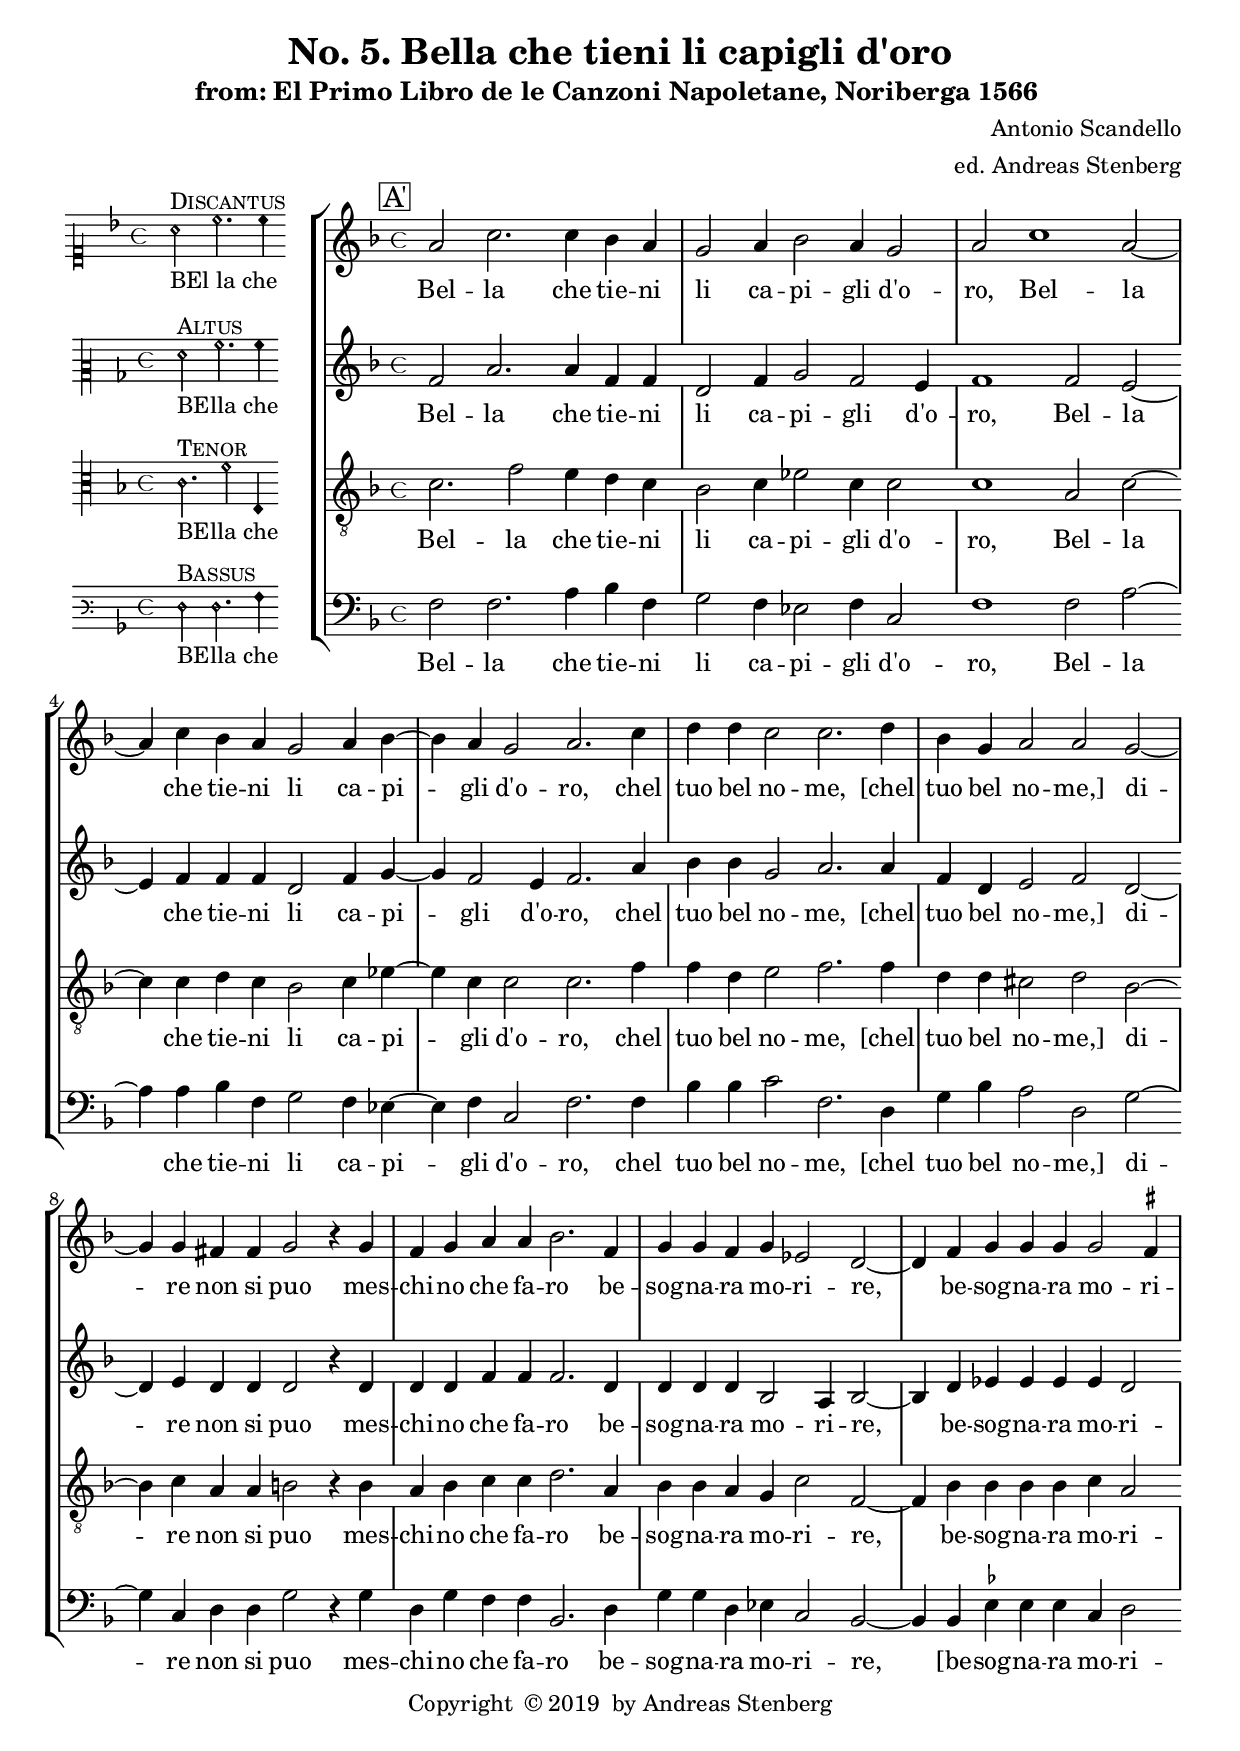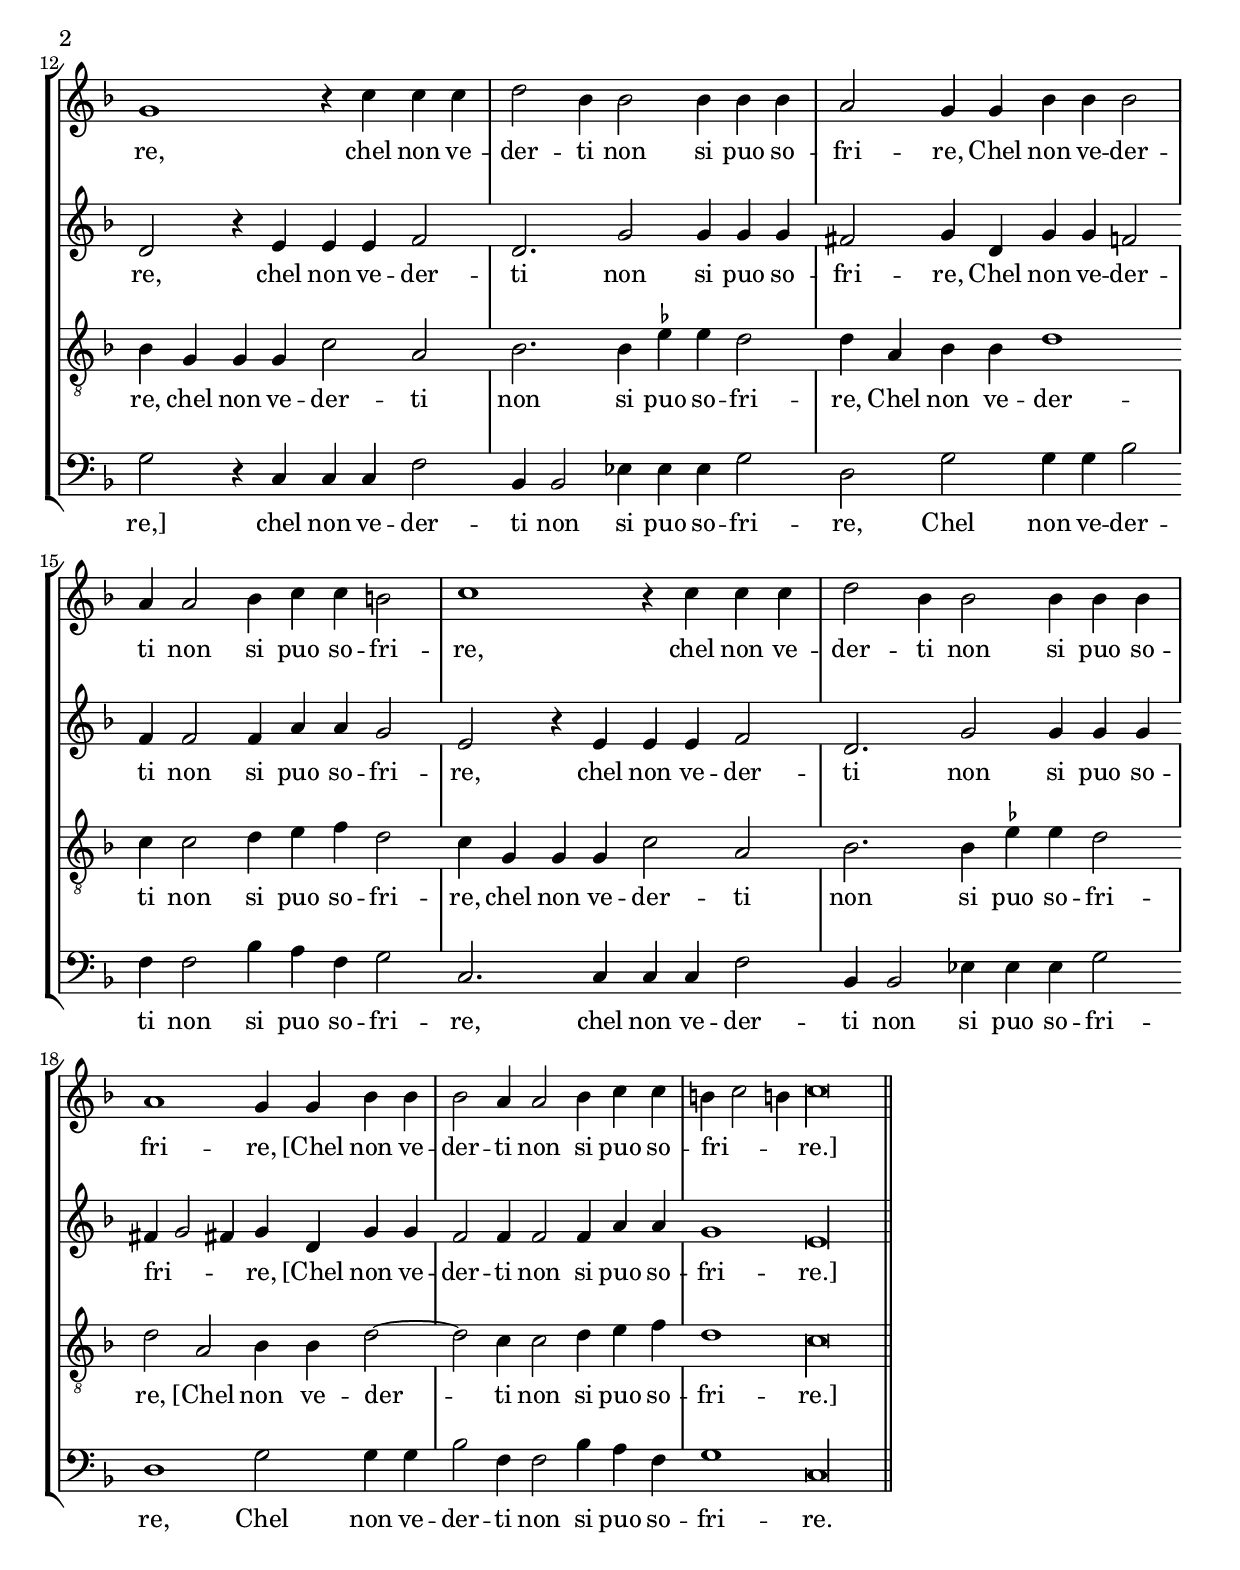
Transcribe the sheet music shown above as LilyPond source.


%%%%%%%%%%%%%%%%%%%%%%%%%%%%%%%%%%%%%%%%%%%%%%%%%%%%%%%%%%%%%%%%%%%
% This is a template based on the usual four part choir templater %
% where the voices have common lyrics at the the start but split  %
% to separate lyrics after a while.				  %
% This template is modyfied by AS from the one in the lilypond    %
% documentation.						  %
% This template is to be used for instance for fairly simple      %
% settings where the stanzas are set homophonicaly but twhere the %
% Chorus contains polyphony that require separate underlay for    %
% the different voices.						  %
%%%%%%%%%%%%%%%%%%%%%%%%%%%%%%%%%%%%%%%%%%%%%%%%%%%%%%%%%%%%%%%%%%%
\version "2.18.0"
\include "deutsch.ly"
ficta = \once \set suggestAccidentals =##t
\header {
   title = \markup {
    \center-column {
      "No. 5. Bella che tieni li capigli d'oro"
%      "Wann er zu nacht"
%      \vspace #0.5
    }
  }
  subtitle = "from: El Primo Libro de le Canzoni Napoletane, Noriberga 1566 "
  composer = "Antonio Scandello"
  arranger = "ed. Andreas Stenberg"
  poet = ""
  meter =""
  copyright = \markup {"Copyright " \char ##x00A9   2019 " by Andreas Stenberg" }
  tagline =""
}
global = {
  \key f \major
}
%% PDF p.14
sopMusic = \relative c'' {

  \set Score.tempoHideNote = ##t
  \tempo 2 = 86
  \override Staff.TimeSignature.style = #'mensural
  \time 4/4
  \set Timing.measureLength = #(ly:make-moment 4/2)
%  \override Staff.BarLine.transparent = ##t
 \mark \markup { \box A' }
 a2 c2. c4 b4 a4
 g2 a4 b2 a4 g2
 a2 c1 a2~
 a4 c4 b4 a4 g2 a4 b4~
 b4 a4 g2 a2. c4				%% end of first line in orig.
 d4 d4 c2 c2. d4
 b4 g4 a2 a2 g2~
 g4 g4 fis4 fis4 g2 r4 g4
 f4 g4 a4 a4 b2. f4
 g4 g4 f4 g4 es2 d2~
 d4 f4 g4 g4 					%% end of second line
 g4 g2 \ficta fis4
 g1 r4 c4 c4 c4
 d2 b4 b2 b4 b4 b4
 a2 g4 g4 b4 b4 b2
 a4 a2 b4 c4 c4 h2
 c1 r4 c4 c4 c4					%% end of third line
 d2 b4 b2 b4 b4 b4
 a1 g4 g4 b4 b4
 b2 a4 a2 b4 c4 c4
 h4( c2 h!4) \cadenzaOn c\longa
 \revert Staff.BarLine.transparent
  \bar "||"
}
sopWords = \lyricmode {
  Bel -- la che tie -- ni li ca -- pi -- gli d'o -- ro,
  Bel -- la che tie -- ni li ca -- pi -- gli d'o -- ro,
  chel tuo bel no -- me,
  [chel tuo bel no -- me,] di -- re non si puo
  mes -- chi -- no che fa -- ro be -- sog -- na -- ra mo -- ri -- re,
  be -- sog -- na -- ra mo -- ri -- re,
  chel non ve -- der -- ti
  non si puo so -- fri -- re,
  Chel non ve -- der -- ti
  non si puo so -- fri -- re,
  chel non ve -- der -- ti
  non si puo so -- fri -- re,
  [Chel non ve -- der -- ti
  non si puo so -- fri -- re.]
}
%% PDF p.52
altoMusic = \relative c' {
  \override Staff.BarLine.transparent = ##t
  \override Staff.TimeSignature.style = #'mensural
  f2 a2. a4 f4 f4
  d2 f4 g2 f2 e4
  f1 f2 e2~
  e4 f4 f4 f4 d2 f4 g4~
  g4 f2 e4 f2. a4
  b4 b4 g2				%% end of first line in orig
  a2. a4
  f4 d4 e2 f2 d2~
  d4 e4 d4 d4 d2 r4 d4
  d4 d4 f4 f4 f2. d4
  d4 d4 d4 b2 a4 b2~
  b4 d4 es4 es4 es4 es4 d2		%% end of second line
  d2 r4 e4 e4 e4 f2
  d2. g2 g4 g4 g4
  fis2 g4 d4 g4 g4 f2
  f4 f2 f4 a4 a4 g2
  e2 r4 e4 e4 e4 f2			%% end of third line
  d2. g2 g4 g4 g4
  fis4( g2 fis!4) g4 d4 g4 g4
  f2 f4 f2 f4 a4 a4
  g1 \cadenzaOn e\longa
  \revert Staff.BarLine.transparent
}
altoWords = \lyricmode {
  Bel -- la che tie -- ni li ca -- pi -- gli d'o -- ro,
  Bel -- la che tie -- ni li ca -- pi -- gli d'o -- ro,
  chel tuo bel no -- me,
  [chel tuo bel no -- me,] di -- re non si puo
  mes -- chi -- no che fa -- ro be -- sog -- na -- ra mo -- ri -- re,
  be -- sog -- na -- ra mo -- ri -- re,
  chel non ve -- der -- ti
  non si puo so -- fri -- re,
  Chel non ve -- der -- ti
  non si puo so -- fri -- re,
  chel non ve -- der -- ti
  non si puo so -- fri -- re,
  [Chel non ve -- der -- ti
  non si puo so -- fri -- re.]
}
%% PDF p. 90
tenorMusic = \relative c' {
  \clef "G_8"
  \override Staff.BarLine.transparent = ##t
  \override Staff.TimeSignature.style = #'mensural
  c2. f2 e4 d4 c4
  b2 c4 es2 c4 c2
  c1 a2 c2~
  c4 c4 d4 c4 b2 c4 es4~
  es4 c4 c2 c2. f4			%% end of first line in orig.
  f4 d4 e2 f2. f4
  d4 d4 cis2 d2 b2~
  b4 c4 a4 a4 h2 r4 h4
  a4 b4 c4 c4 d2. a4
  b4 b4 a4 g4 c2 f,2~
  f4 b4 b4 b4				%% end of second line
  b4 c4 a2
  b4 g4 g4 g4 c2 a2
  b2. b4 \ficta es4 es4 d2
  d4 a4 b4 b4 d1
  c4 c2 d4 e4 f4 d2
  c4 g4 g4 g4 c2 a2			%% end of third line
  b2. b4 \ficta es4 es4 d2
  d2 a2 b4 b4 d2~
  d2 c4 c2 d4 e4 f4
  d1 \cadenzaOn c\longa
  \revert Staff.BarLine.transparent
}
tenorWords = \lyricmode {
  Bel -- la che tie -- ni li ca -- pi -- gli d'o -- ro,
  Bel -- la che tie -- ni li ca -- pi -- gli d'o -- ro,
  chel tuo bel no -- me,
  [chel tuo bel no -- me,] di -- re non si puo
  mes -- chi -- no che fa -- ro be -- sog -- na -- ra mo -- ri -- re,
  be -- sog -- na -- ra mo -- ri -- re,
  chel non ve -- der -- ti
  non si puo so -- fri -- re,
  Chel non ve -- der -- ti
  non si puo so -- fri -- re,
  chel non ve -- der -- ti
  non si puo so -- fri -- re,
  [Chel non ve -- der -- ti
  non si puo so -- fri -- re.]
}
%% PDF p. 128
bassMusic = \relative c {
  \override Staff.BarLine.transparent = ##t
  \override Staff.TimeSignature.style = #'mensural
  f2 f2. a4 b4 f4
  g2 f4 es2 f4 c2
  f1 f2 a2~
  a4 a4 b4 f4 g2 f4 es4~
  es4 f4 c2 f2. f4			%% end of first line in orig.
  b4 b4 c2 f,2. d4
  g4 b4 a2 d,2 g2~
  g4 c,4 d4 d4 g2 r4 g4
  d4 g4 f4 f4 b,2. d4
  g4 g4 d4 es4 c2 b2~
  b4 b4 \ficta es4 es4 			%% end of second line
  \ficta es4 c4 d2
  g2 r4 c,4 c4 c4 f2
  b,4 b2 es4 es4 es4 g2
  d2 g2 g4 g4 b2
  f4 f2 b4 a4 f4 g2
  c,2. c4				%% end of third line
  c4 c4 f2
  b,4 b2 es4 es4 es4 g2
  d1 g2 g4 g4
  b2 f4 f2 b4 a4 f4
  g1 \cadenzaOn c,\longa
  \revert Staff.BarLine.transparent
}
bassWords = \lyricmode {
  Bel -- la che tie -- ni li ca -- pi -- gli d'o -- ro,
  Bel -- la che tie -- ni li ca -- pi -- gli d'o -- ro,
  chel tuo bel no -- me,
  [chel tuo bel no -- me,] di -- re non si puo
  mes -- chi -- no che fa -- ro be -- sog -- na -- ra mo -- ri -- re,
  [be -- sog -- na -- ra mo -- ri -- re,]
  chel non ve -- der -- ti
  non si puo so -- fri -- re,
  Chel non ve -- der -- ti
  non si puo so -- fri -- re,
  chel non ve -- der -- ti
  non si puo so -- fri -- re,
  Chel non ve -- der -- ti
  non si puo so -- fri -- re.
}
incipitDiscantus = \markup {
  \score {
    {
      %      \set Staff.instrumentName = #"Tenor "
      \override NoteHead.style = #'neomensural
      \override Rest.style = #'neomensural
      \override Staff.TimeSignature.style = #'mensural
      \cadenzaOn
      \clef "petrucci-c1"
      \key f \major
      \time 4/4

      a'2 ^\markup { \smallCaps"Discantus"} _"BEl la che"
      c''2. c''4
    }
    \layout {
      \context {
        \Voice
        \remove "Ligature_bracket_engraver"
        \consists "Mensural_ligature_engraver"
      }
      line-width = 4.5\cm
    }
  }
}


incipitAltus = \markup {
  \score {
    {
      %      \set Staff.instrumentName = #"Tenor "
      \override NoteHead.style = #'neomensural
      \override Rest.style = #'neomensural
      \override Staff.TimeSignature.style = #'mensural
      \cadenzaOn
      \clef "petrucci-c2"
      \key f \major
      \time 4/4
      f'2^\markup \smallCaps"Altus"_"BElla che"
      a'2. a'4
    }
    \layout {
      \context {
        \Voice
        \remove "Ligature_bracket_engraver"
        \consists "Mensural_ligature_engraver"
      }
      line-width = 4.5\cm
    }
  }
}


incipitTenor = \markup {
  \score {
    {
      %      \set Staff.instrumentName = #"Tenor "
      \override NoteHead.style = #'neomensural
      \override Rest.style = #'neomensural
      \override Staff.TimeSignature.style = #'mensural
      \cadenzaOn
      \clef "petrucci-c3"
      \key f \major
      \time 4/4
      c'2.^\markup \smallCaps"Tenor" _"BElla che"
      f'2 e4
    }
    \layout {
      \context {
        \Voice
        \remove "Ligature_bracket_engraver"
        \consists "Mensural_ligature_engraver"
      }
      line-width = 5.0\cm
    }
  }
}
#(append! supported-clefs '(("mensural-f3" . ("clefs.mensural.f" 0 0))))

incipitBassus = \markup {
  \score {
    {
      %      \set Staff.instrumentName = #"Tenor "
      \override NoteHead.style = #'neomensural
      \override Rest.style = #'neomensural
      \override Staff.TimeSignature.style = #'mensural
      \cadenzaOn
      \clef "mensural-f3"
      \key f \major
      \time 4/4
      f2^\markup \smallCaps"Bassus"_"BElla che"
      f2. a4
    }
    \layout {
      \context {
        \Voice
        \remove "Ligature_bracket_engraver"
        \consists "Mensural_ligature_engraver"
      }
      line-width = 4.5\cm
    }
  }
}


\score {
  <<
    \new StaffGroup \with {
      \override VerticalAxisGroup.staff-staff-spacing = #'((basic-distance . 12))
    } <<
      \new Staff = treble <<
        \set Staff.instrumentName = \incipitDiscantus
        \new Voice = "sopranos" {
          \set  Staff.midiInstrument ="choir aahs"
          %	\voiceOne
          << \global \sopMusic >>
        }
      >>
      \new Lyrics = sopranos { s1 }

      \new Staff = "medius" <<
        \set Staff.instrumentName = \incipitAltus

        \new Voice = "altos" {
          %	\voiceTwo
          \set  Staff.midiInstrument ="choir aahs"
          << \global \altoMusic >>
        }
      >>

      \new Lyrics = "altos" { s1 }
      \new Staff = tenors <<
        \set Staff.instrumentName = \incipitTenor

        \clef "treble"
        \new Voice = "tenors" {
          \set  Staff.midiInstrument ="choir aahs"
          %	\voiceOne
          << \global \tenorMusic >>
        }
      >>
      \new Lyrics = "tenors" { s1 }

      \new Staff ="basses" {
        \set Staff.instrumentName = \incipitBassus

        \new Voice = "basses" {
          \set  Staff.midiInstrument ="choir aahs"
          \clef "bass"
          %	\voiceTwo
          << \global \bassMusic >>
        }
      }
    >>
    \new Lyrics = basses { s1 }

    \context Lyrics = sopranos \lyricsto sopranos \sopWords
    \context Lyrics = altos \lyricsto altos \altoWords
    \context Lyrics = tenors \lyricsto tenors \tenorWords
    \context Lyrics = basses \lyricsto basses \bassWords
  >>
  \layout {
    \context {
      \Score
      % no bars in staves
      %      \override BarLine.transparent = ##t

    }
    % the next three instructions keep the lyrics between the bar lines
    \context {
      \Lyrics
      \consists "Bar_engraver"
      \override BarLine.transparent = ##t
    }
    \context {
      \StaffGroup
      \consists "Separating_line_group_engraver"
    }
    \context {
      \Voice
      % no slurs
      \override Slur.transparent = ##t
      % Comment in the below "\remove" command to allow line
      % breaking also at those barlines where a note overlaps
      % into the next bar.  The command is commented out in this
      % short example score, but especially for large scores, you
      % will typically yield better line breaking and thus improve
      % overall spacing if you comment in the following command.
      %\remove "Forbid_line_break_engraver"
    }
    indent = 4.5\cm
  }

}
\score {
  <<
    \new StaffGroup <<
      \new Staff = treble <<
        \set Staff.instrumentName = \incipitDiscantus
        \new Voice = "sopranos" {
          \set  Staff.midiInstrument ="choir aahs"
          %	\voiceOne
          << \global \sopMusic >>
        }
      >>
      \new Lyrics = sopranos { s1 }

      \new Staff = "medius" <<
        \set Staff.instrumentName = \incipitAltus

        \new Voice = "altos" {
          %	\voiceTwo
          \set  Staff.midiInstrument ="choir aahs"
          << \global \altoMusic >>
        }
      >>

      \new Lyrics = "altos" { s1 }
      \new Staff = tenors <<
        \set Staff.instrumentName = \incipitTenor

        \clef "treble"
        \new Voice = "tenors" {
          \set  Staff.midiInstrument ="choir aahs"
          %	\voiceOne
          << \global \tenorMusic >>
        }
      >>
      \new Lyrics = "tenors" { s1 }

      \new Staff ="basses" {
        \set Staff.instrumentName = \incipitBassus

        \new Voice = "basses" {
          \set  Staff.midiInstrument ="choir aahs"
          \clef "G_8"
          %	\voiceTwo
          << \global \bassMusic >>
        }
      }
    >>
    \new Lyrics = basses { s1 }

    \context Lyrics = sopranos \lyricsto sopranos \sopWords
    \context Lyrics = altos \lyricsto altos \altoWords
    \context Lyrics = tenors \lyricsto tenors \tenorWords
    \context Lyrics = basses \lyricsto basses \bassWords
  >>
  \midi {}
}
\paper {
  ragged-bottom = ##t
  ragged-last-bottom = ##t
  ragged-last = ##t
}

%{
convert-ly.py (GNU LilyPond) 2.18.2  convert-ly.py: Processing `'...
Applying conversion: 2.15.7, 2.15.9, 2.15.10, 2.15.16, 2.15.17,
2.15.18, 2.15.19, 2.15.20, 2.15.25, 2.15.32, 2.15.39, 2.15.40,
2.15.42, 2.15.43, 2.16.0, 2.17.0, 2.17.4, 2.17.5, 2.17.6, 2.17.11,
2.17.14, 2.17.15, 2.17.18, 2.17.19, 2.17.20, 2.17.25, 2.17.27,
2.17.29, 2.17.97, 2.18.0
%}
